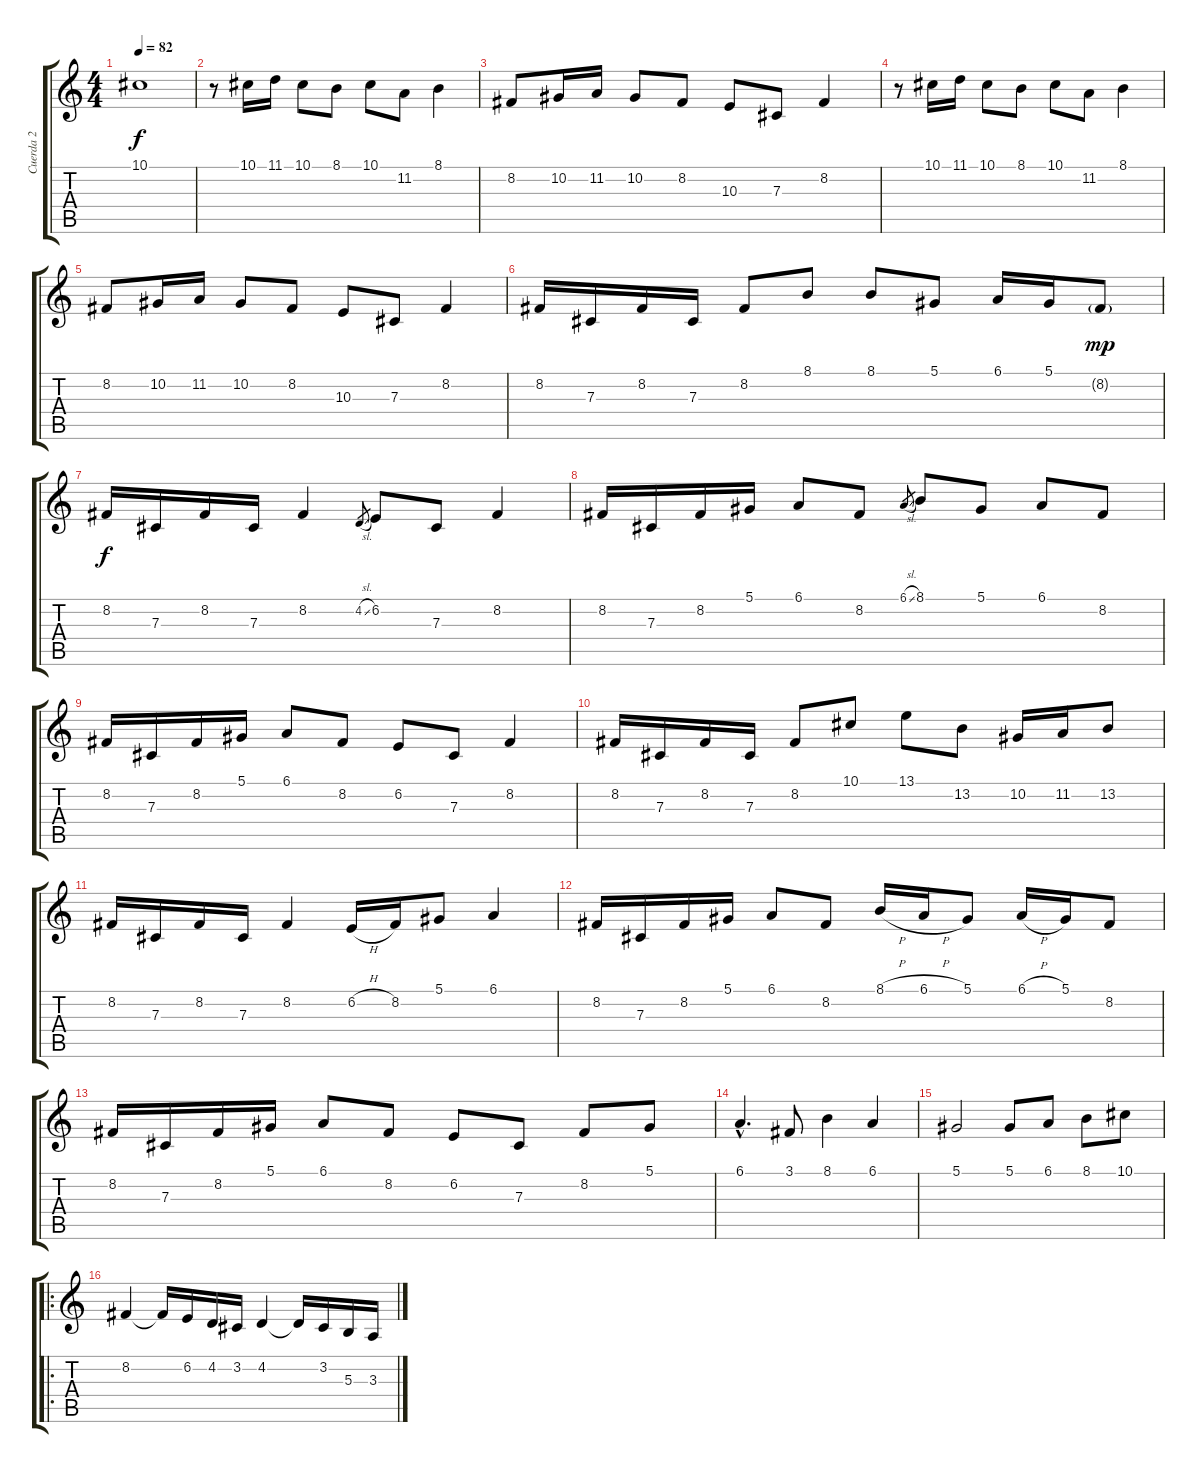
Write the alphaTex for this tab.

\track ("Cuerda 2" "Cuerda 2") {instrument stringensemble2}
\staff {score tabs}
\tuning (Eb4 Bb3 Gb3 Db3 Ab2 Eb2) {hide}
\ts (4 4)
\tempo 82
\clef g2
\ks c
10.1.1{dy f} |
r.8 10.1.16 11.1.16 10.1.8 8.1.8 10.1.8 11.2.8 8.1.4 |
8.2.8 10.2.16 11.2.16 10.2.8 8.2.8 10.3.8 7.3.8 8.2.4 |
r.8 10.1.16 11.1.16 10.1.8 8.1.8 10.1.8 11.2.8 8.1.4 |
8.2.8 10.2.16 11.2.16 10.2.8 8.2.8 10.3.8 7.3.8 8.2.4 |
8.2.16 7.3.16 8.2.16 7.3.16 8.2.8 8.1.8 8.1.8 5.1.8 6.1.16 5.1.16 8.2{g}.8{dy mp} |
8.2.16{dy f} 7.3.16 8.2.16 7.3.16 8.2.4 4.2{sl}.8{gr} 6.2.8 7.3.8 8.2.4 |
8.2.16 7.3.16 8.2.16 5.1.16 6.1.8 8.2.8 6.1{sl}.8{gr} 8.1.8 5.1.8 6.1.8 8.2.8 |
8.2.16 7.3.16 8.2.16 5.1.16 6.1.8 8.2.8 6.2.8 7.3.8 8.2.4 |
8.2.16 7.3.16 8.2.16 7.3.16 8.2.8 10.1.8 13.1.8 13.2.8 10.2.16 11.2.16 13.2.8 |
8.2.16 7.3.16 8.2.16 7.3.16 8.2.4 6.2{h}.16 8.2.16 5.1.8 6.1.4 |
8.2.16 7.3.16 8.2.16 5.1.16 6.1.8 8.2.8 8.1{h}.16 6.1{h}.16 5.1.8 6.1{h}.16 5.1.16 8.2.8 |
8.2.16 7.3.16 8.2.16 5.1.16 6.1.8 8.2.8 6.2.8 7.3.8 8.2.8 5.1.8 |
6.1{hac}.4{d} 3.1.8 8.1.4 6.1.4 |
5.1.2 5.1.8 6.1.8 8.1.8 10.1.8 |
\ro
8.2.4 8.2{t}.16 6.2.16 4.2.16 3.2.16 4.2.4 4.2{t}.16 3.2.16 5.3.16 3.3.16
